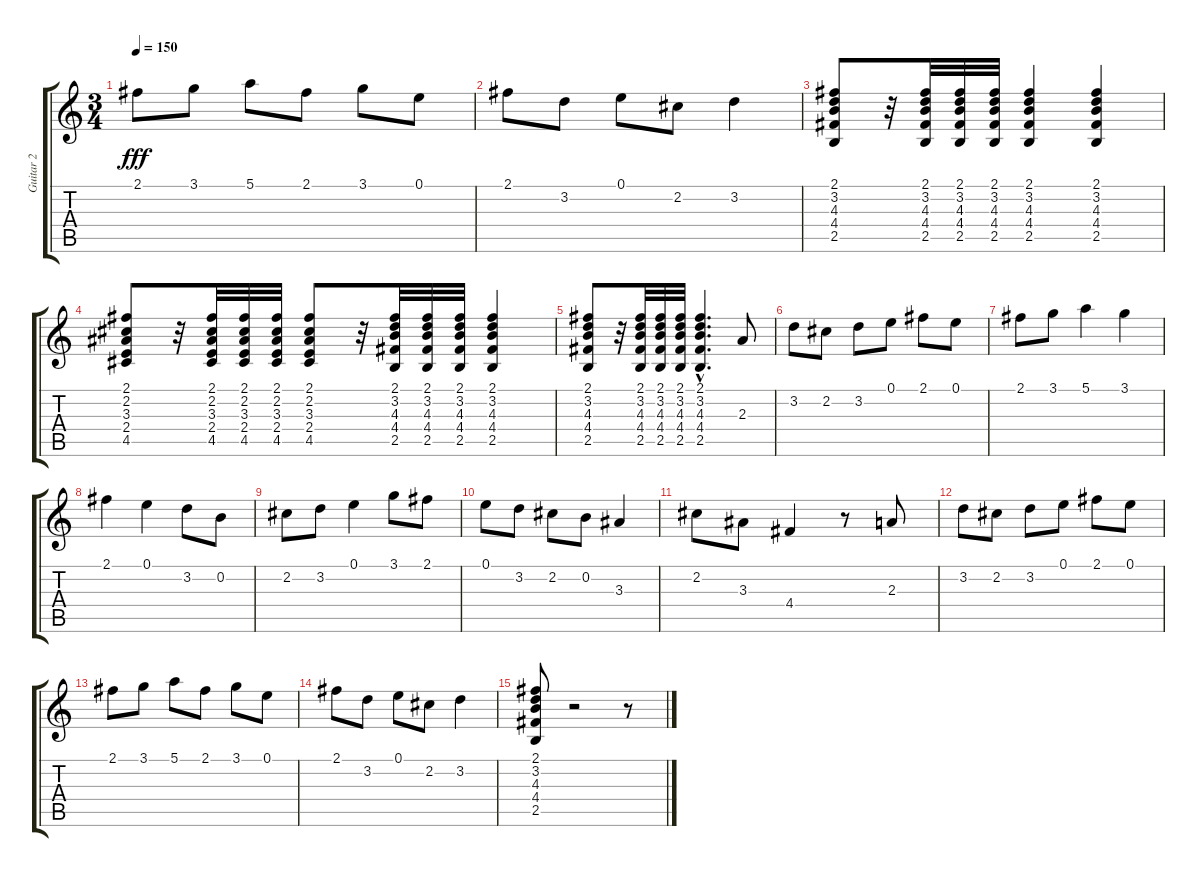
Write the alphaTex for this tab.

\track ("Guitar 2" "Guitar 2") {instrument acousticguitarsteel}
\staff {score tabs}
\tuning (E4 B3 G3 D3 A2 E2) {hide}
\ts (3 4)
\tempo 150
\clef g2
\ks c
2.1.8{dy fff} 3.1.8 5.1.8 2.1.8 3.1.8 0.1.8 |
2.1.8 3.2.8 0.1.8 2.2.8 3.2.4 |
(2.1 3.2 4.3 4.4 2.5).8 r.32 (2.1 3.2 4.3 4.4 2.5).32 (2.1 3.2 4.3 4.4 2.5).32 (2.1 3.2 4.3 4.4 2.5).32 (2.1 3.2 4.3 4.4 2.5).4 (2.1 3.2 4.3 4.4 2.5).4 |
(2.1 2.2 3.3 2.4 4.5).8 r.32 (2.1 2.2 3.3 2.4 4.5).32 (2.1 2.2 3.3 2.4 4.5).32 (2.1 2.2 3.3 2.4 4.5).32 (2.1 2.2 3.3 2.4 4.5).8 r.32 (2.1 3.2 4.3 4.4 2.5).32 (2.1 3.2 4.3 4.4 2.5).32 (2.1 3.2 4.3 4.4 2.5).32 (2.1 3.2 4.3 4.4 2.5).4 |
(2.1 3.2 4.3 4.4 2.5).8 r.32 (2.1 3.2 4.3 4.4 2.5).32 (2.1 3.2 4.3 4.4 2.5).32 (2.1 3.2 4.3 4.4 2.5).32 (2.1{hac} 3.2{hac} 4.3{hac} 4.4{hac} 2.5{hac}).4{d} 2.3.8 |
3.2.8 2.2.8 3.2.8 0.1.8 2.1.8 0.1.8 |
2.1.8 3.1.8 5.1.4 3.1.4 |
2.1.4 0.1.4 3.2.8 0.2.8 |
2.2.8 3.2.8 0.1.4 3.1.8 2.1.8 |
0.1.8 3.2.8 2.2.8 0.2.8 3.3.4 |
2.2.8 3.3.8 4.4.4 r.8 2.3.8 |
3.2.8 2.2.8 3.2.8 0.1.8 2.1.8 0.1.8 |
2.1.8 3.1.8 5.1.8 2.1.8 3.1.8 0.1.8 |
2.1.8 3.2.8 0.1.8 2.2.8 3.2.4 |
(2.1 3.2 4.3 4.4 2.5).8 r.2 r.8
